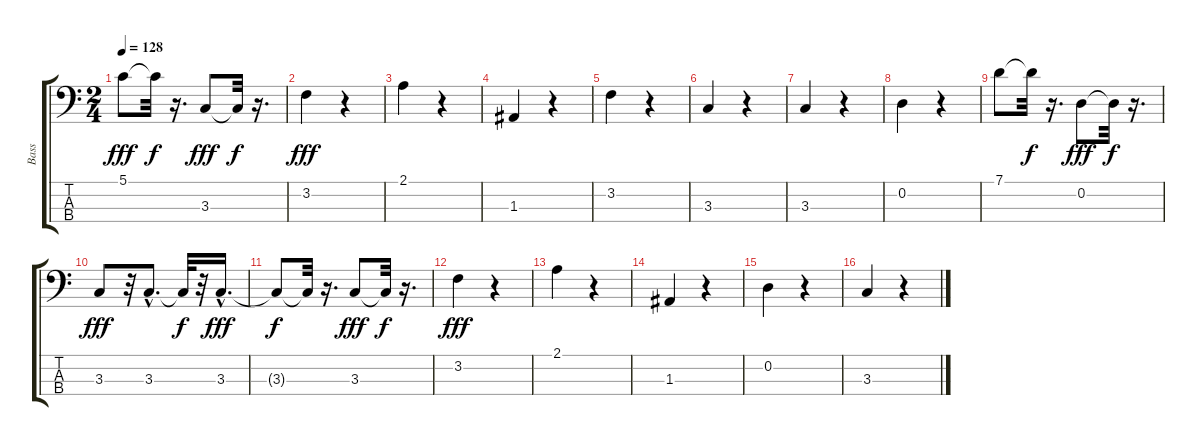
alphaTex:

\track ("Bass" "Bass") {instrument fretlessbass}
\staff {score tabs}
\tuning (G2 D2 A1 E1) {hide}
\ts (2 4)
\tempo 128
\clef f4
\ks c
5.1.8{dy fff} 5.1{t}.32{dy f} r.16{d} 3.3.8{dy fff} 3.3{t}.32{dy f} r.16{d} |
3.2.4{dy fff} r.4 |
2.1.4 r.4 |
1.3.4 r.4 |
3.2.4 r.4 |
3.3.4 r.4 |
3.3.4 r.4 |
0.2.4 r.4 |
7.1.8 7.1{t}.32{dy f} r.16{d} 0.2.8{dy fff} 0.2{t}.32{dy f} r.16{d} |
3.3.8{dy fff} r.32 3.3{hac}.8{d} 3.3{t}.32{dy f} r.32 3.3{hac}.16{d dy fff} |
3.3{t}.8{dy f} 3.3{t}.32 r.16{d} 3.3.8{dy fff} 3.3{t}.32{dy f} r.16{d} |
3.2.4{dy fff} r.4 |
2.1.4 r.4 |
1.3.4 r.4 |
0.2.4 r.4 |
3.3.4 r.4
